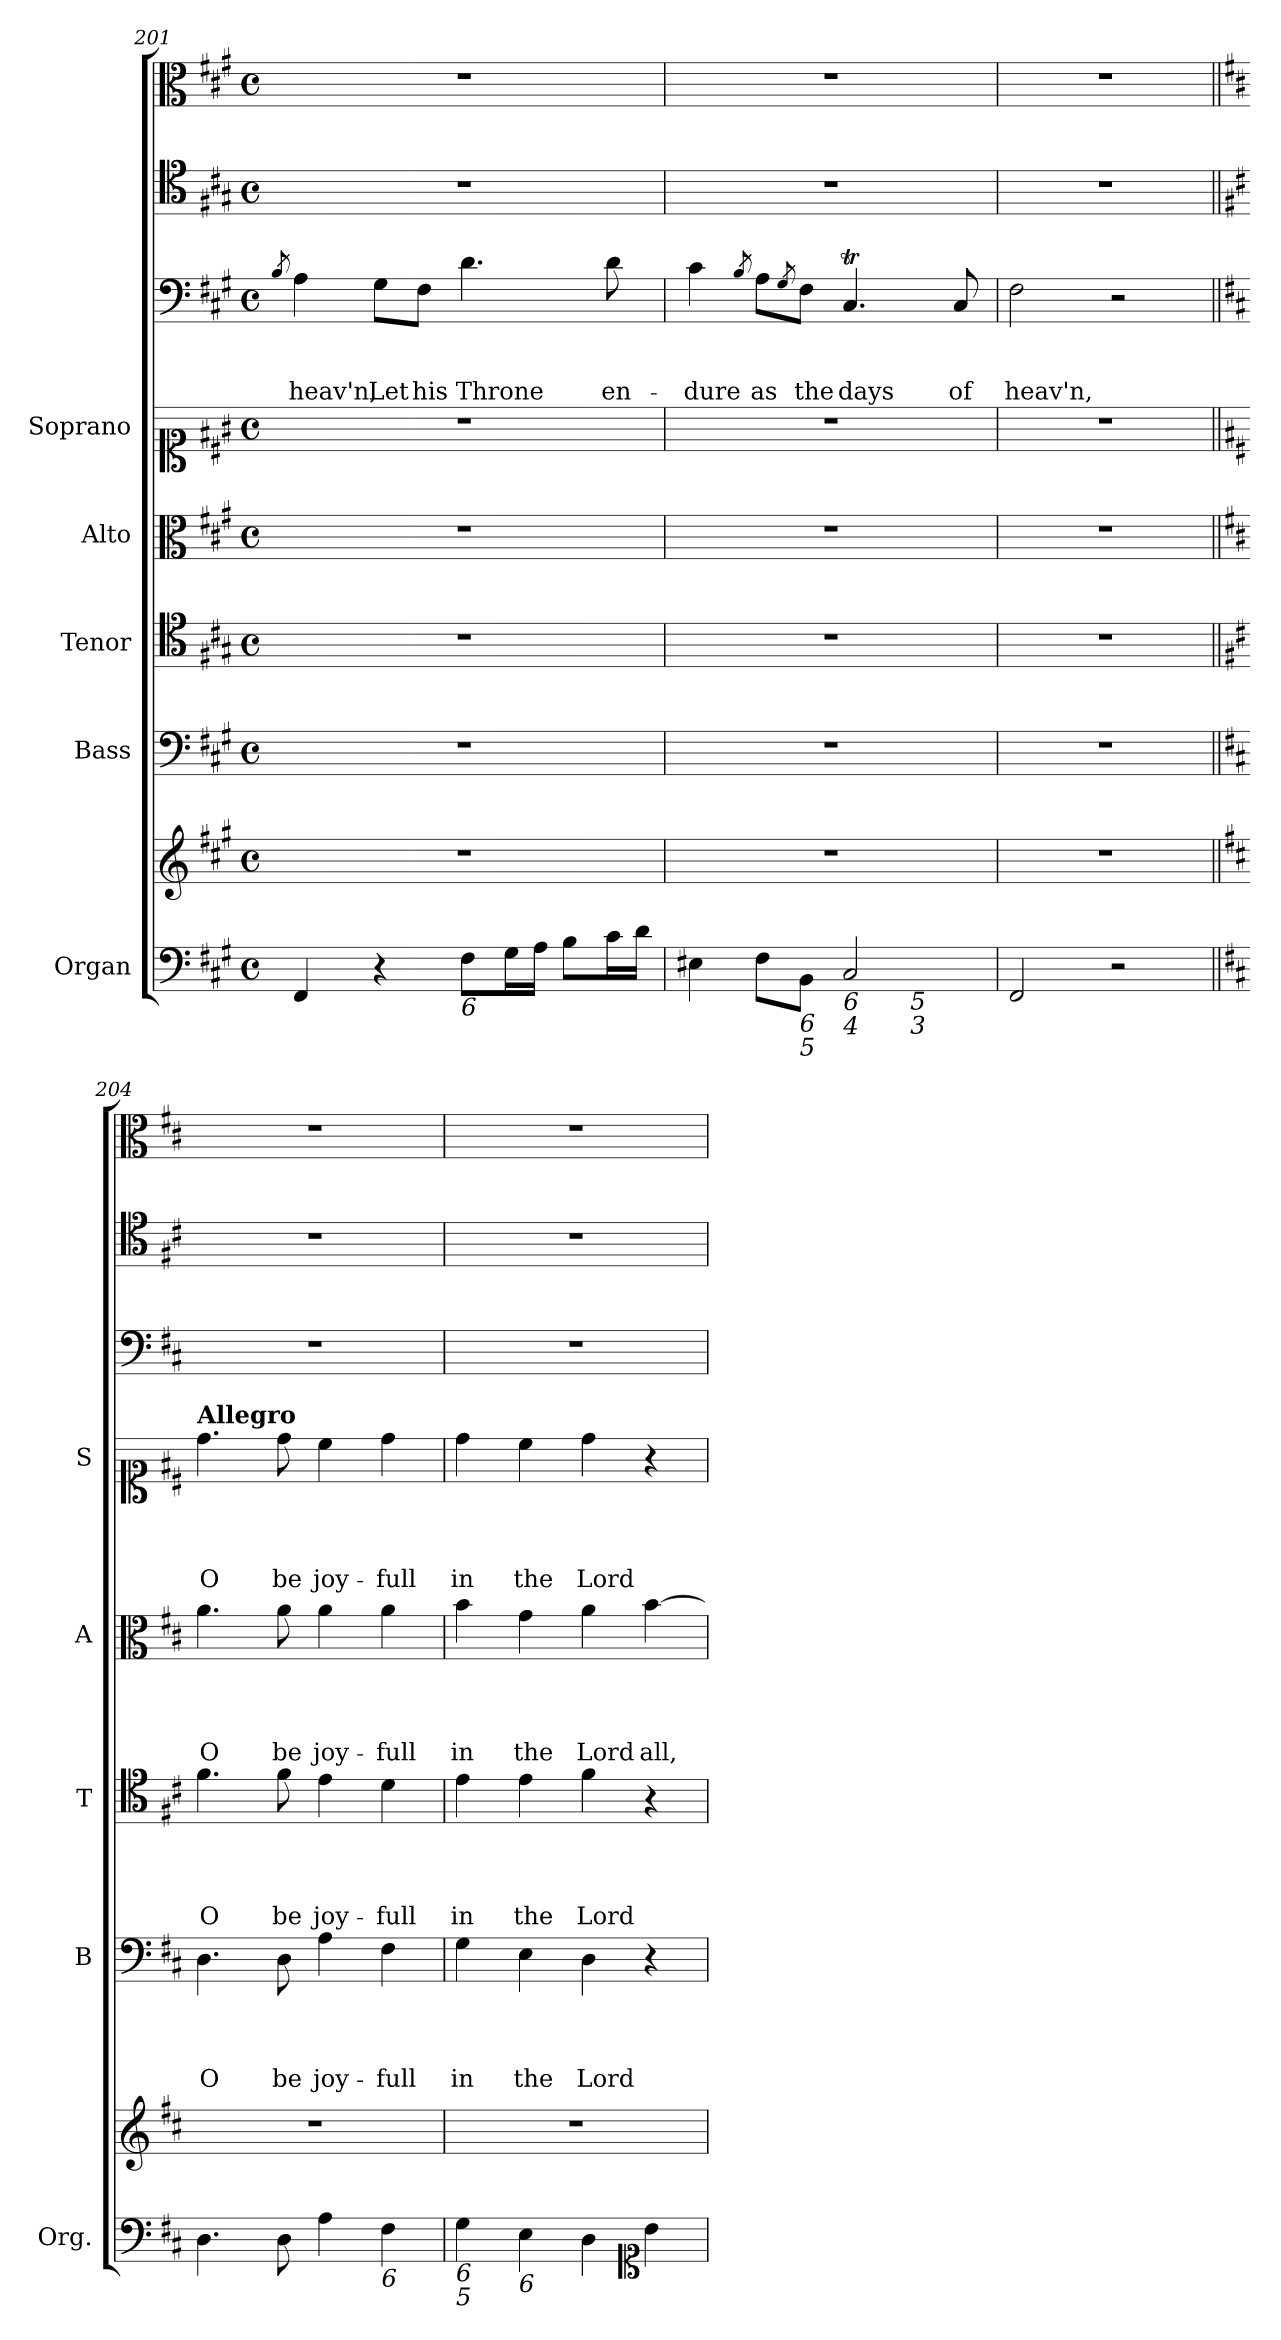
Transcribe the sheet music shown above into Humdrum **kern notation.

**kern	**kern	**kern	**text	**text	**text	**text	**kern	**text	**text	**text	**text	**kern	**text	**text	**text	**text	**kern	**text	**text	**text	**text	**kern	**text	**text	**text	**kern	**kern
*part8	*part8	*part7	*part7	*part7	*part7	*part7	*part6	*part6	*part6	*part6	*part6	*part5	*part5	*part5	*part5	*part5	*part4	*part4	*part4	*part4	*part4	*part3	*part3	*part3	*part3	*part2	*part1
*staff9	*staff8	*staff7	*staff7	*staff7	*staff7	*staff7	*staff6	*staff6	*staff6	*staff6	*staff6	*staff5	*staff5	*staff5	*staff5	*staff5	*staff4	*staff4	*staff4	*staff4	*staff4	*staff3	*staff3	*staff3	*staff3	*staff2	*staff1
*I"Organ	*	*I"Bass	*	*	*	*	*I"Tenor	*	*	*	*	*I"Alto	*	*	*	*	*I"Soprano	*	*	*	*	*	*	*	*	*	*
*I'Org.	*	*I'B	*	*	*	*	*I'T	*	*	*	*	*I'A	*	*	*	*	*I'S	*	*	*	*	*	*	*	*	*	*
*clefF4	*clefG2	*clefF4	*	*	*	*	*clefC4	*	*	*	*	*clefC3	*	*	*	*	*clefC1	*	*	*	*	*clefF4	*	*	*	*clefC4	*clefC3
*k[f#c#g#]	*k[f#c#g#]	*k[f#c#g#]	*	*	*	*	*k[f#c#g#]	*	*	*	*	*k[f#c#g#]	*	*	*	*	*k[f#c#g#]	*	*	*	*	*k[f#c#g#]	*	*	*	*k[f#c#g#]	*k[f#c#g#]
*f#:	*f#:	*f#:	*	*	*	*	*f#:	*	*	*	*	*f#:	*	*	*	*	*f#:	*	*	*	*	*f#:	*	*	*	*f#:	*f#:
*M4/4	*M4/4	*M4/4	*	*	*	*	*M4/4	*	*	*	*	*M4/4	*	*	*	*	*M4/4	*	*	*	*	*M4/4	*	*	*	*M4/4	*M4/4
*met(c)	*met(c)	*met(c)	*	*	*	*	*met(c)	*	*	*	*	*met(c)	*	*	*	*	*met(c)	*	*	*	*	*met(c)	*	*	*	*met(c)	*met(c)
=201	=201	=201	=201	=201	=201	=201	=201	=201	=201	=201	=201	=201	=201	=201	=201	=201	=201	=201	=201	=201	=201	=201	=201	=201	=201	=201	=201
.	.	.	.	.	.	.	.	.	.	.	.	.	.	.	.	.	.	.	.	.	.	8qB/	.	.	.	.	.
!	!	!	!	!	!	!	!	!	!	!	!	!	!	!	!	!	!	!	!	!	!	!	!	!	!LO:LY:b	!	!
4FF#/	1r	1r	.	.	.	.	1r	.	.	.	.	1r	.	.	.	.	1r	.	.	.	.	4A\	.	.	heav'n,	1r	1r
!	!	!	!	!	!	!	!	!	!	!	!	!	!	!	!	!	!	!	!	!	!	!	!	!	!LO:LY:b	!	!
4r	.	.	.	.	.	.	.	.	.	.	.	.	.	.	.	.	.	.	.	.	.	8G#\L	.	.	Let	.	.
!	!	!	!	!	!	!	!	!	!	!	!	!	!	!	!	!	!	!	!	!	!	!	!	!	!LO:LY:b	!	!
.	.	.	.	.	.	.	.	.	.	.	.	.	.	.	.	.	.	.	.	.	.	8F#\J	.	.	his	.	.
!LO:TX:b:i:t=6	!	!	!	!	!	!	!	!	!	!	!	!	!	!	!	!	!	!	!	!	!	!	!	!	!	!	!
!	!	!	!	!	!	!	!	!	!	!	!	!	!	!	!	!	!	!	!	!	!	!	!	!	!LO:LY:b	!	!
8F#\L	.	.	.	.	.	.	.	.	.	.	.	.	.	.	.	.	.	.	.	.	.	4.d\	.	.	Throne	.	.
16G#\L	.	.	.	.	.	.	.	.	.	.	.	.	.	.	.	.	.	.	.	.	.	.	.	.	.	.	.
16A\JJ	.	.	.	.	.	.	.	.	.	.	.	.	.	.	.	.	.	.	.	.	.	.	.	.	.	.	.
8B\L	.	.	.	.	.	.	.	.	.	.	.	.	.	.	.	.	.	.	.	.	.	.	.	.	.	.	.
!	!	!	!	!	!	!	!	!	!	!	!	!	!	!	!	!	!	!	!	!	!	!	!	!	!LO:LY:b	!	!
16c#\L	.	.	.	.	.	.	.	.	.	.	.	.	.	.	.	.	.	.	.	.	.	8d\	.	.	en-	.	.
16d\JJ	.	.	.	.	.	.	.	.	.	.	.	.	.	.	.	.	.	.	.	.	.	.	.	.	.	.	.
=202	=202	=202	=202	=202	=202	=202	=202	=202	=202	=202	=202	=202	=202	=202	=202	=202	=202	=202	=202	=202	=202	=202	=202	=202	=202	=202	=202
!LO:TX:b:i:t=6	!	!	!	!	!	!	!	!	!	!	!	!	!	!	!	!	!	!	!	!	!	!	!	!	!	!	!
!	!	!	!	!	!	!	!	!	!	!	!	!	!	!	!	!	!	!	!	!	!	!	!	!	!LO:LY:b	!	!
*^	*	*	*	*	*	*	*	*	*	*	*	*	*	*	*	*	*	*	*	*	*	*	*	*	*	*	*
4E#X\	2.ryy	1r	1r	.	.	.	.	1r	.	.	.	.	1r	.	.	.	.	1r	.	.	.	.	4c#\	.	.	-dure	1r	1r
.	.	.	.	.	.	.	.	.	.	.	.	.	.	.	.	.	.	.	.	.	.	.	8qB/	.	.	.	.	.
!	!	!	!	!	!	!	!	!	!	!	!	!	!	!	!	!	!	!	!	!	!	!	!	!	!	!LO:LY:b	!	!
8F#\L	.	.	.	.	.	.	.	.	.	.	.	.	.	.	.	.	.	.	.	.	.	.	8A\L	.	.	as	.	.
.	.	.	.	.	.	.	.	.	.	.	.	.	.	.	.	.	.	.	.	.	.	.	8qG#/	.	.	.	.	.
!LO:TX:b:i:t=6	!	!	!	!	!	!	!	!	!	!	!	!	!	!	!	!	!	!	!	!	!	!	!	!	!	!	!	!
!LO:TX:b:i:t=5	!	!	!	!	!	!	!	!	!	!	!	!	!	!	!	!	!	!	!	!	!	!	!	!	!	!	!	!
!	!	!	!	!	!	!	!	!	!	!	!	!	!	!	!	!	!	!	!	!	!	!	!	!	!	!LO:LY:b	!	!
8BB\J	.	.	.	.	.	.	.	.	.	.	.	.	.	.	.	.	.	.	.	.	.	.	8F#\J	.	.	the	.	.
!LO:TX:b:i:t=6	!	!	!	!	!	!	!	!	!	!	!	!	!	!	!	!	!	!	!	!	!	!	!	!	!	!	!	!
!LO:TX:b:i:t=4	!	!	!	!	!	!	!	!	!	!	!	!	!	!	!	!	!	!	!	!	!	!	!	!	!	!	!	!
!	!	!	!	!	!	!	!	!	!	!	!	!	!	!	!	!	!	!	!	!	!	!	!	!	!	!LO:LY:b	!	!
2C#/	.	.	.	.	.	.	.	.	.	.	.	.	.	.	.	.	.	.	.	.	.	.	4.C#t/	.	.	days	.	.
!	!LO:TX:b:i:t=5	!	!	!	!	!	!	!	!	!	!	!	!	!	!	!	!	!	!	!	!	!	!	!	!	!	!	!
!	!LO:TX:b:i:t=3	!	!	!	!	!	!	!	!	!	!	!	!	!	!	!	!	!	!	!	!	!	!	!	!	!	!	!
.	4ryy	.	.	.	.	.	.	.	.	.	.	.	.	.	.	.	.	.	.	.	.	.	.	.	.	.	.	.
!	!	!	!	!	!	!	!	!	!	!	!	!	!	!	!	!	!	!	!	!	!	!	!	!	!	!LO:LY:b	!	!
.	.	.	.	.	.	.	.	.	.	.	.	.	.	.	.	.	.	.	.	.	.	.	8C#/	.	.	of	.	.
=203	=203	=203	=203	=203	=203	=203	=203	=203	=203	=203	=203	=203	=203	=203	=203	=203	=203	=203	=203	=203	=203	=203	=203	=203	=203	=203	=203	=203
!	!	!	!	!	!	!	!	!	!	!	!	!	!	!	!	!	!	!	!	!	!	!	!	!	!	!LO:LY:b	!	!
*v	*v	*	*	*	*	*	*	*	*	*	*	*	*	*	*	*	*	*	*	*	*	*	*	*	*	*	*	*
2FF#/	1r	1r	.	.	.	.	1r	.	.	.	.	1r	.	.	.	.	1r	.	.	.	.	2F#\	.	.	heav'n,	1r	1r
2r	.	.	.	.	.	.	.	.	.	.	.	.	.	.	.	.	.	.	.	.	.	2r	.	.	.	.	.
!!LO:PB:g=z
=204||	=204||	=204||	=204||	=204||	=204||	=204||	=204||	=204||	=204||	=204||	=204||	=204||	=204||	=204||	=204||	=204||	=204||	=204||	=204||	=204||	=204||	=204||	=204||	=204||	=204||	=204||	=204||
*k[f#c#]	*k[f#c#]	*k[f#c#]	*	*	*	*	*k[f#c#]	*	*	*	*	*k[f#c#]	*	*	*	*	*k[f#c#]	*	*	*	*	*k[f#c#]	*	*	*	*k[f#c#]	*k[f#c#]
*D:	*D:	*D:	*	*	*	*	*D:	*	*	*	*	*D:	*	*	*	*	*D:	*	*	*	*	*D:	*	*	*	*D:	*D:
*	*	*	*	*	*	*	*	*	*	*	*	*	*	*	*	*	*MM110	*	*	*	*	*	*	*	*	*	*
!	!	!	!	!	!	!	!	!	!	!	!	!	!	!	!	!	!LO:TX:a:B:t=Allegro	!	!	!	!	!	!	!	!	!	!
!	!	!	!	!	!	!LO:LY:b	!	!	!	!	!LO:LY:b	!	!	!	!	!LO:LY:b	!	!	!	!	!LO:LY:b	!	!	!	!	!	!
4.D\	1r	4.D\	.	.	.	O	4.f#\	.	.	.	O	4.a\	.	.	.	O	4.dd\	.	.	.	O	1r	.	.	.	1r	1r
!	!	!	!	!	!	!LO:LY:b	!	!	!	!	!LO:LY:b	!	!	!	!	!LO:LY:b	!	!	!	!	!LO:LY:b	!	!	!	!	!	!
8D\	.	8D\	.	.	.	be	8f#\	.	.	.	be	8a\	.	.	.	be	8dd\	.	.	.	be	.	.	.	.	.	.
!	!	!	!	!	!	!LO:LY:b	!	!	!	!	!LO:LY:b	!	!	!	!	!LO:LY:b	!	!	!	!	!LO:LY:b	!	!	!	!	!	!
4A\	.	4A\	.	.	.	joy-	4e\	.	.	.	joy-	4a\	.	.	.	joy-	4cc#\	.	.	.	joy-	.	.	.	.	.	.
!LO:TX:b:i:t=6	!	!	!	!	!	!	!	!	!	!	!	!	!	!	!	!	!	!	!	!	!	!	!	!	!	!	!
!	!	!	!	!	!	!LO:LY:b	!	!	!	!	!LO:LY:b	!	!	!	!	!LO:LY:b	!	!	!	!	!LO:LY:b	!	!	!	!	!	!
4F#\	.	4F#\	.	.	.	-full	4d\	.	.	.	-full	4a\	.	.	.	-full	4dd\	.	.	.	-full	.	.	.	.	.	.
=205	=205	=205	=205	=205	=205	=205	=205	=205	=205	=205	=205	=205	=205	=205	=205	=205	=205	=205	=205	=205	=205	=205	=205	=205	=205	=205	=205
!LO:TX:b:i:t=6	!	!	!	!	!	!	!	!	!	!	!	!	!	!	!	!	!	!	!	!	!	!	!	!	!	!	!
!LO:TX:b:i:t=5	!	!	!	!	!	!	!	!	!	!	!	!	!	!	!	!	!	!	!	!	!	!	!	!	!	!	!
!	!	!	!	!	!	!LO:LY:b	!	!	!	!	!LO:LY:b	!	!	!	!	!LO:LY:b	!	!	!	!	!LO:LY:b	!	!	!	!	!	!
4G\	1r	4G\	.	.	.	in	4e\	.	.	.	in	4b\	.	.	.	in	4dd\	.	.	.	in	1r	.	.	.	1r	1r
!LO:TX:b:i:t=6	!	!	!	!	!	!	!	!	!	!	!	!	!	!	!	!	!	!	!	!	!	!	!	!	!	!	!
!	!	!	!	!	!	!LO:LY:b	!	!	!	!	!LO:LY:b	!	!	!	!	!LO:LY:b	!	!	!	!	!LO:LY:b	!	!	!	!	!	!
4E\	.	4E\	.	.	.	the	4e\	.	.	.	the	4g\	.	.	.	the	4cc#\	.	.	.	the	.	.	.	.	.	.
!	!	!	!	!	!	!LO:LY:b	!	!	!	!	!LO:LY:b	!	!	!	!	!LO:LY:b	!	!	!	!	!LO:LY:b	!	!	!	!	!	!
4D\	.	4D\	.	.	.	Lord	4f#\	.	.	.	Lord	4a\	.	.	.	Lord	4dd\	.	.	.	Lord	.	.	.	.	.	.
*clefC1	*	*	*	*	*	*	*	*	*	*	*	*	*	*	*	*	*	*	*	*	*	*	*	*	*	*	*
!	!	!	!	!	!	!	!	!	!	!	!	!	!	!	!	!LO:LY:b	!	!	!	!	!	!	!	!	!	!	!
4b\	.	4r	.	.	.	.	4r	.	.	.	.	[4b\	.	.	.	all,	4r	.	.	.	.	.	.	.	.	.	.
=	=	=	=	=	=	=	=	=	=	=	=	=	=	=	=	=	=	=	=	=	=	=	=	=	=	=	=
*-	*-	*-	*-	*-	*-	*-	*-	*-	*-	*-	*-	*-	*-	*-	*-	*-	*-	*-	*-	*-	*-	*-	*-	*-	*-	*-	*-
